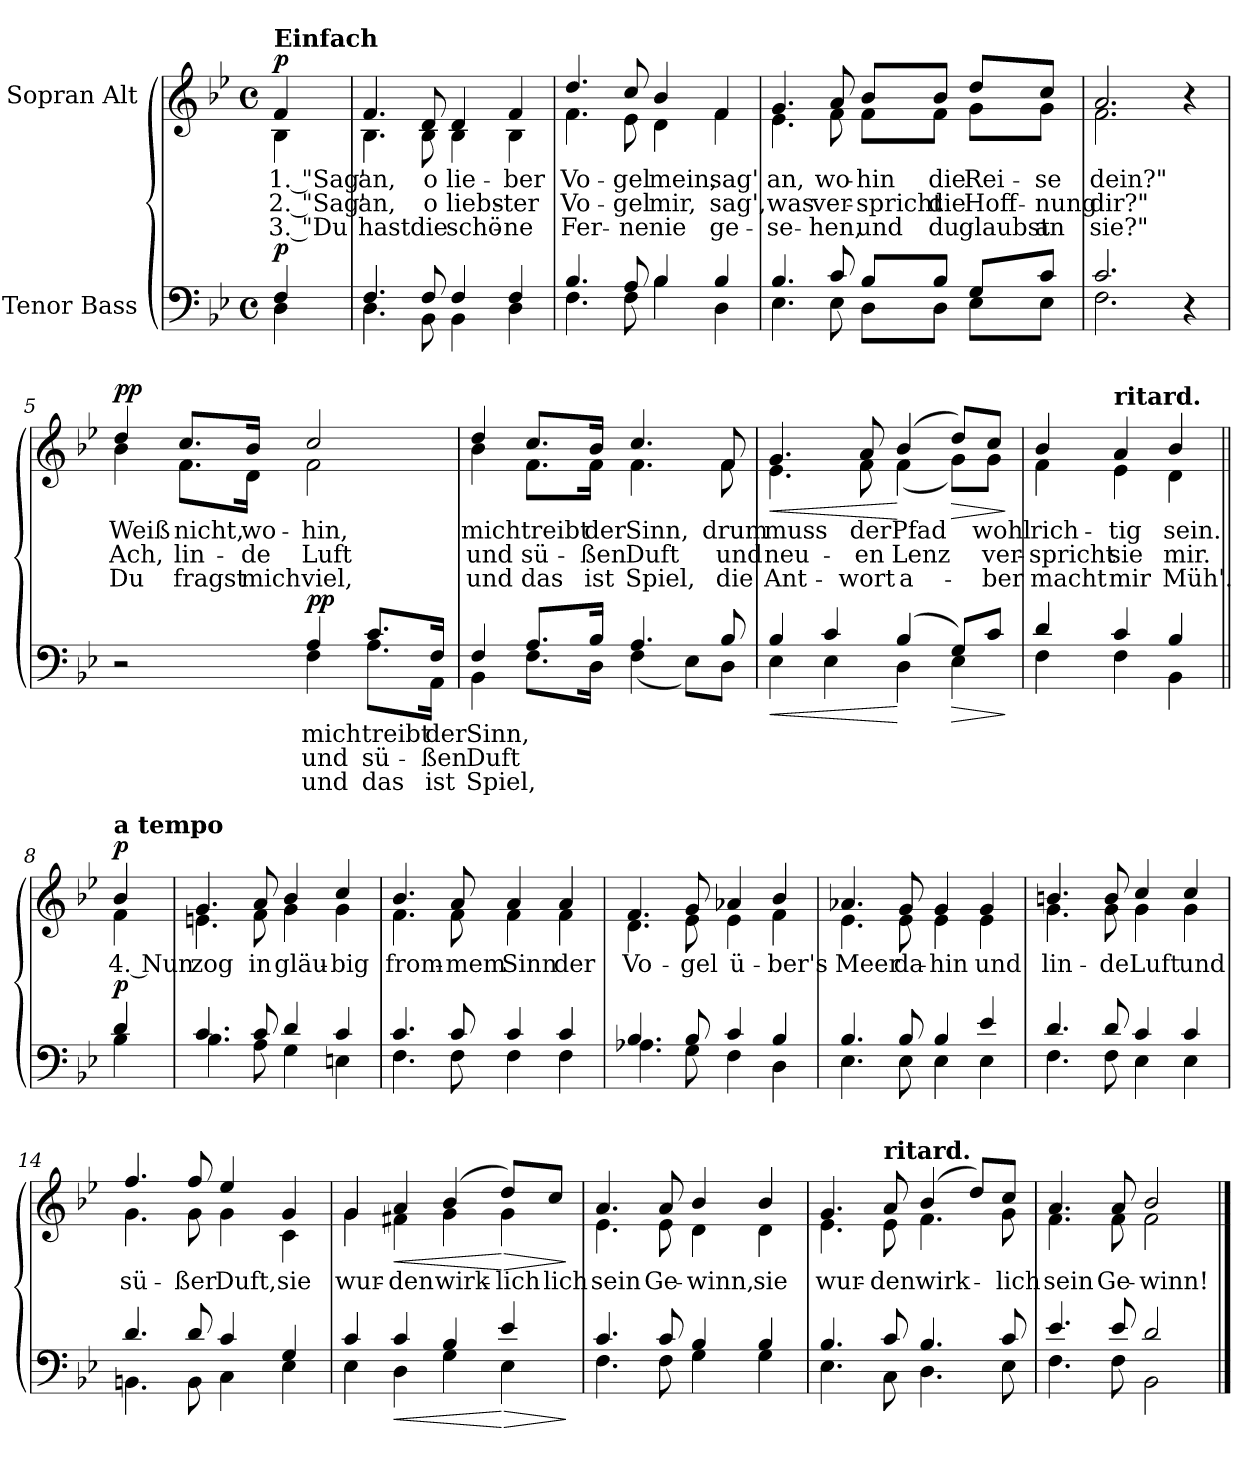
**kern	**text	**text	**text	**dynam	**kern	**text	**text	**text	**dynam
*part2	*part2	*part2	*part2	*part2	*part1	*part1	*part1	*part1	*part1
*staff2	*staff2	*staff2	*staff2	*staff2	*staff1	*staff1	*staff1	*staff1	*staff1
*I"Tenor Bass	*	*	*	*	*I"Sopran Alt	*	*	*	*
*clefF4	*	*	*	*	*clefG2	*	*	*	*
*k[b-e-]	*	*	*	*	*k[b-e-]	*	*	*	*
*M4/4	*	*	*	*	*M4/4	*	*	*	*
*met(c)	*	*	*	*	*met(c)	*	*	*	*
=	=	=	=	=	=	=	=	=	=
*^	*	*	*	*	*^	*	*	*	*
!	!	!	!	!	!	!LO:TX:a:B:t=Einfach	!	!	!	!	!
!	!	!	!	!	!LO:DY:a	!	!	!	!	!	!LO:DY:a
4F/	4D\	.	.	.	p	4f/	4B-\	1. "Sag'	2. "Sag'	3. "Du	p
=1	=1	=1	=1	=1	=1	=1	=1	=1	=1	=1	=1
4.F/	4.D\	.	.	.	.	4.f/	4.B-\	an,	an,	hast	.
8F/	8BB-\	.	.	.	.	8d/	8B-\	o	o	die	.
4F/	4BB-\	.	.	.	.	4d/	4B-\	lie-	liebs-	schö-	.
4F/	4D\	.	.	.	.	4f/	4B-\	-ber	-ter	-ne	.
=2	=2	=2	=2	=2	=2	=2	=2	=2	=2	=2	=2
4.B-/	4.F\	.	.	.	.	4.dd/	4.f\	Vo-	Vo-	Fer-	.
8A/	8F\	.	.	.	.	8cc/	8e-\	-gel	-gel	-ne	.
4B-/	4B-\	.	.	.	.	4b-/	4d\	mein,	mir,	nie	.
4B-/	4D\	.	.	.	.	4f/	4f\	sag'	sag',	ge-	.
=3	=3	=3	=3	=3	=3	=3	=3	=3	=3	=3	=3
4.B-/	4.E-\	.	.	.	.	4.g/	4.e-\	an,	was	-se-	.
8c/	8E-\	.	.	.	.	8a/	8f\	wo-	ver-	-hen,	.
8B-/L	8D\L	.	.	.	.	8b-/L	8f\L	-hin	-spricht	und	.
8B-/J	8D\J	.	.	.	.	8b-/J	8f\J	die	die	du	.
8G/L	8E-\L	.	.	.	.	8dd/L	8g\L	Rei-	Hoff-	glaubst	.
8c/J	8E-\J	.	.	.	.	8cc/J	8g\J	-se	-nung	an	.
=4	=4	=4	=4	=4	=4	=4	=4	=4	=4	=4	=4
2.c/	2.F\	.	.	.	.	2.a/	2.f\	dein?"	dir?"	sie?"	.
4r	4ryy	.	.	.	.	4r	4ryy	.	.	.	.
!!LO:LB:g=z	!!
=5	=5	=5	=5	=5	=5	=5	=5	=5	=5	=5	=5
!	!	!	!	!	!	!	!	!	!	!	!LO:DY:a
2r	2ryy	.	.	.	.	4dd/	4b-\	Weiß	Ach,	Du	pp
.	.	.	.	.	.	8.cc/L	8.f\L	nicht,	lin-	fragst	.
.	.	.	.	.	.	16b-/Jk	16d\Jk	wo-	-de	mich	.
!	!	!	!	!	!LO:DY:a	!	!	!	!	!	!
4A/	4F\	mich	und	und	pp	2cc/	2f\	-hin,	Luft	viel,	.
8.c/L	8.A\L	treibt	sü-	das	.	.	.	.	.	.	.
16F/Jk	16AA\Jk	der	-ßen	ist	.	.	.	.	.	.	.
=6	=6	=6	=6	=6	=6	=6	=6	=6	=6	=6	=6
4F/	4BB-\	Sinn,	Duft	Spiel,	.	4dd/	4b-\	mich	und	und	.
8.A/L	8.F\L	.	.	.	.	8.cc/L	8.f\L	treibt	sü-	das	.
16B-/Jk	16D\Jk	.	.	.	.	16b-/Jk	16f\Jk	der	-ßen	ist	.
4.A/	(4F\	.	.	.	.	4.cc/	4.f\	Sinn,	Duft	Spiel,	.
.	8E-\L)	.	.	.	.	.	.	.	.	.	.
8B-/	8D\J	.	.	.	.	8f/	8f\	drum	und	die	.
=7	=7	=7	=7	=7	=7	=7	=7	=7	=7	=7	=7
!	!	!	!	!	!LO:HP:b	!	!	!	!	!	!LO:HP:b
4B-/	4E-\	.	.	.	<	4.g/	4.e-\	muss	neu-	Ant-	<
4c/	4E-\	.	.	.	.	.	.	.	.	.	.
.	.	.	.	.	.	8a/	8f\	der	-en	-wort	.
(4B-/	4D\	.	.	.	[	(4b-/	(4f\	Pfad	Lenz	a-	[
!	!	!	!	!	!LO:HP:b	!	!	!	!	!	!LO:HP:b
8G/L)	4E-\	.	.	.	>	8dd/L)	8g\L)	.	.	.	>
8c/J	.	.	.	.	.	8cc/J	8g\J	wohl	ver-	-ber	.
*v	*v	*	*	*	*	*	*	*	*	*	*
*	*	*	*	*	*v	*v	*	*	*	*
.	.	.	.	]	.	.	.	.	]
=8	=8	=8	=8	=8	=8	=8	=8	=8	=8
*^	*	*	*	*	*^	*	*	*	*
4d/	4F\	.	.	.	.	4b-/	4f\	rich-	-spricht	macht	.
!	!	!	!	!	!	!LO:TX:a:B:t=ritard.	!	!	!	!	!
4c/	4F\	.	.	.	.	4a/	4e-\	-tig	sie	mir	.
4B-/	4BB-\	.	.	.	.	4b-/	4d\	sein.	mir.	Müh'.	.
!!LO:LB:g=z	!!
=8X1||	=8X1||	=8X1||	=8X1||	=8X1||	=8X1||	=8X1||	=8X1||	=8X1||	=8X1||	=8X1||	=8X1||
!	!	!	!	!	!	!LO:TX:a:B:t=a tempo	!	!	!	!	!
!	!	!	!	!	!LO:DY:a	!	!	!	!	!	!LO:DY:a
4d/	4B-\	.	.	.	p	4b-/	4f\	4. Nun	.	.	p
=9	=9	=9	=9	=9	=9	=9	=9	=9	=9	=9	=9
4.c/	4.B-\	.	.	.	.	4.g/	4.en\	zog	.	.	.
8c/	8A\	.	.	.	.	8a/	8f\	in	.	.	.
4d/	4G\	.	.	.	.	4b-/	4g\	gläu-	.	.	.
4c/	4En\	.	.	.	.	4cc/	4g\	-big	.	.	.
=10	=10	=10	=10	=10	=10	=10	=10	=10	=10	=10	=10
4.c/	4.F\	.	.	.	.	4.b-/	4.f\	from-	.	.	.
8c/	8F\	.	.	.	.	8a/	8f\	-mem	.	.	.
4c/	4F\	.	.	.	.	4a/	4f\	Sinn	.	.	.
4c/	4F\	.	.	.	.	4a/	4f\	der	.	.	.
=11	=11	=11	=11	=11	=11	=11	=11	=11	=11	=11	=11
4.B-/	4.A-X\	.	.	.	.	4.f/	4.d\	Vo-	.	.	.
8B-/	8G\	.	.	.	.	8g/	8e-\	-gel	.	.	.
4c/	4F\	.	.	.	.	4a-X/	4e-\	ü-	.	.	.
4B-/	4D\	.	.	.	.	4b-/	4f\	-ber's	.	.	.
=12	=12	=12	=12	=12	=12	=12	=12	=12	=12	=12	=12
4.B-/	4.E-\	.	.	.	.	4.a-X/	4.e-\	Meer	.	.	.
8B-/	8E-\	.	.	.	.	8g/	8e-\	da-	.	.	.
4B-/	4E-\	.	.	.	.	4g/	4e-\	-hin	.	.	.
4e-/	4E-\	.	.	.	.	4g/	4e-\	und	.	.	.
!!LO:LB:g=z	!!
=13	=13	=13	=13	=13	=13	=13	=13	=13	=13	=13	=13
4.d/	4.F\	.	.	.	.	4.bn/	4.g\	lin-	.	.	.
8d/	8F\	.	.	.	.	8b/	8g\	-de	.	.	.
4c/	4E-\	.	.	.	.	4cc/	4g\	Luft	.	.	.
4c/	4E-\	.	.	.	.	4cc/	4g\	und	.	.	.
=14	=14	=14	=14	=14	=14	=14	=14	=14	=14	=14	=14
4.d/	4.BBn\	.	.	.	.	4.ff/	4.g\	sü-	.	.	.
8d/	8BB\	.	.	.	.	8ff/	8g\	-ßer	.	.	.
4c/	4C\	.	.	.	.	4ee-/	4g\	Duft,	.	.	.
4G/	4E-\	.	.	.	.	4g/	4c\	sie	.	.	.
=15	=15	=15	=15	=15	=15	=15	=15	=15	=15	=15	=15
4c/	4E-\	.	.	.	.	4g/	4g\	wur-	.	.	.
!	!	!	!	!	!LO:HP:b	!	!	!	!	!	!LO:HP:b
4c/	4D\	.	.	.	<	4a/	4f#X\	-den	.	.	<
4B-/	4G\	.	.	.	.	(4b-/	4g\	wirk-	.	.	.
!	!	!	!	!	!LO:HP:n=1:b	!	!	!	!	!	!LO:HP:n=1:b
4e-/	4E-\	.	.	.	[ >	8dd/L)	4g\	-lich	.	.	[ >
.	.	.	.	.	.	8cc/J	.	-lich	.	.	.
*v	*v	*	*	*	*	*	*	*	*	*	*
*	*	*	*	*	*v	*v	*	*	*	*
.	.	.	.	]	.	.	.	.	]
=16	=16	=16	=16	=16	=16	=16	=16	=16	=16
*^	*	*	*	*	*^	*	*	*	*
4.c/	4.F\	.	.	.	.	4.a/	4.e-\	sein	.	.	.
8c/	8F\	.	.	.	.	8a/	8e-\	Ge-	.	.	.
4B-/	4G\	.	.	.	.	4b-/	4d\	-winn,	.	.	.
4B-/	4G\	.	.	.	.	4b-/	4d\	sie	.	.	.
!!LO:LB:g=z	!!
=17	=17	=17	=17	=17	=17	=17	=17	=17	=17	=17	=17
4.B-/	4.E-\	.	.	.	.	4.g/	4.e-\	wur-	.	.	.
!	!	!	!	!	!	!LO:TX:a:B:t=ritard.	!	!	!	!	!
8c/	8C\	.	.	.	.	8a/	8e-\	-den	.	.	.
4.B-/	4.D\	.	.	.	.	(4b-/	4.f\	wirk-	.	.	.
.	.	.	.	.	.	8dd/L)	.	.	.	.	.
8c/	8E-\	.	.	.	.	8cc/J	8g\	-lich	.	.	.
=18	=18	=18	=18	=18	=18	=18	=18	=18	=18	=18	=18
4.e-/	4.F\	.	.	.	.	4.a/	4.f\	sein	.	.	.
8e-/	8F\	.	.	.	.	8a/	8f\	Ge-	.	.	.
2d/	2BB-\	.	.	.	.	2b-/	2f\	-winn!	.	.	.
*v	*v	*	*	*	*	*	*	*	*	*	*
*	*	*	*	*	*v	*v	*	*	*	*
==	==	==	==	==	==	==	==	==	==
*-	*-	*-	*-	*-	*-	*-	*-	*-	*-
